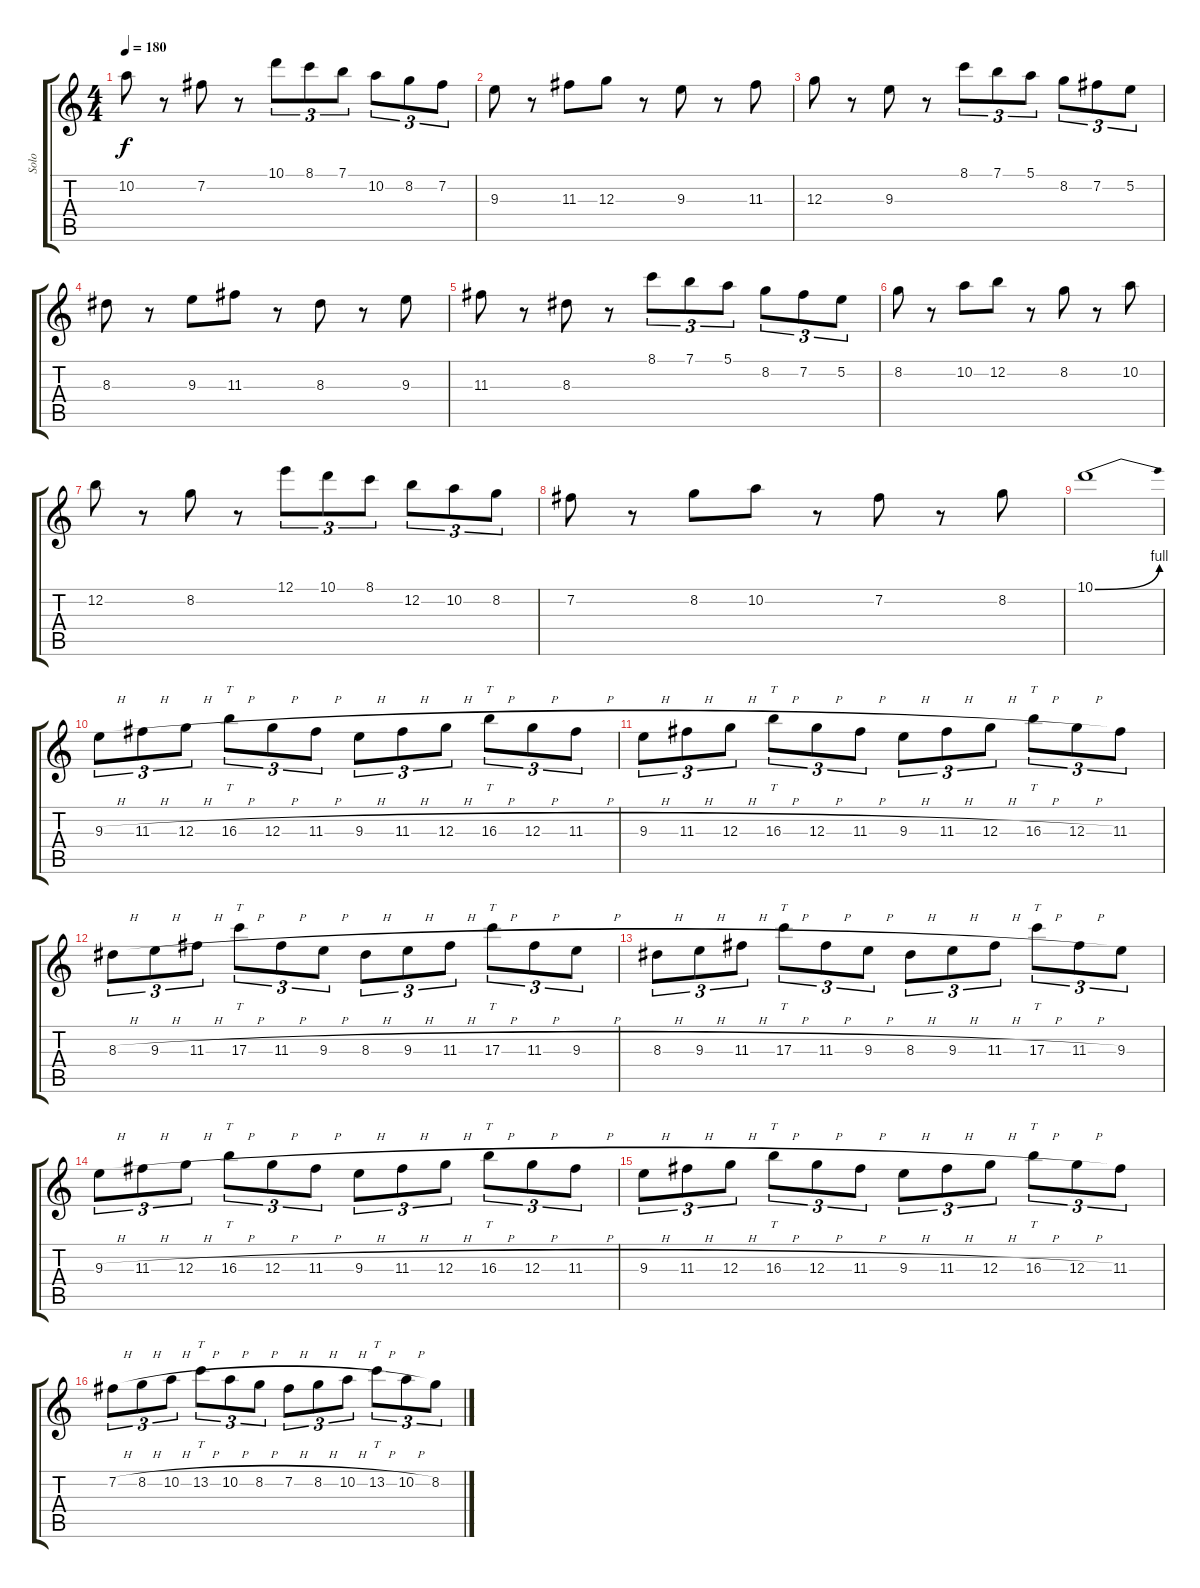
\track ("Solo" "Solo") {instrument distortionguitar}
\staff {score tabs}
\tuning (E4 B3 G3 D3 A2 E2) {hide}
\ts (4 4)
\tempo 180
\clef g2
\ks c
10.2.8{dy f} r.8 7.2.8 r.8 10.1.8{tu (3 2)} 8.1.8{tu (3 2)} 7.1.8{tu (3 2)} 10.2.8{tu (3 2)} 8.2.8{tu (3 2)} 7.2.8{tu (3 2)} |
9.3.8 r.8 11.3.8 12.3.8 r.8 9.3.8 r.8 11.3.8 |
12.3.8 r.8 9.3.8 r.8 8.1.8{tu (3 2)} 7.1.8{tu (3 2)} 5.1.8{tu (3 2)} 8.2.8{tu (3 2)} 7.2.8{tu (3 2)} 5.2.8{tu (3 2)} |
8.3.8 r.8 9.3.8 11.3.8 r.8 8.3.8 r.8 9.3.8 |
11.3.8 r.8 8.3.8 r.8 8.1.8{tu (3 2)} 7.1.8{tu (3 2)} 5.1.8{tu (3 2)} 8.2.8{tu (3 2)} 7.2.8{tu (3 2)} 5.2.8{tu (3 2)} |
8.2.8 r.8 10.2.8 12.2.8 r.8 8.2.8 r.8 10.2.8 |
12.2.8 r.8 8.2.8 r.8 12.1.8{tu (3 2)} 10.1.8{tu (3 2)} 8.1.8{tu (3 2)} 12.2.8{tu (3 2)} 10.2.8{tu (3 2)} 8.2.8{tu (3 2)} |
7.2.8 r.8 8.2.8 10.2.8 r.8 7.2.8 r.8 8.2.8 |
10.1{be (bend 0 0 60 4)}.1 |
9.3{h}.8{tu (3 2)} 11.3{h}.8{tu (3 2)} 12.3{h}.8{tu (3 2)} 16.3{h}.8{tt tu (3 2)} 12.3{h}.8{tu (3 2)} 11.3{h}.8{tu (3 2)} 9.3{h}.8{tu (3 2)} 11.3{h}.8{tu (3 2)} 12.3{h}.8{tu (3 2)} 16.3{h}.8{tt tu (3 2)} 12.3{h}.8{tu (3 2)} 11.3{h}.8{tu (3 2)} |
9.3{h}.8{tu (3 2)} 11.3{h}.8{tu (3 2)} 12.3{h}.8{tu (3 2)} 16.3{h}.8{tt tu (3 2)} 12.3{h}.8{tu (3 2)} 11.3{h}.8{tu (3 2)} 9.3{h}.8{tu (3 2)} 11.3{h}.8{tu (3 2)} 12.3{h}.8{tu (3 2)} 16.3{h}.8{tt tu (3 2)} 12.3{h}.8{tu (3 2)} 11.3.8{tu (3 2)} |
8.3{h}.8{tu (3 2)} 9.3{h}.8{tu (3 2)} 11.3{h}.8{tu (3 2)} 17.3{h}.8{tt tu (3 2)} 11.3{h}.8{tu (3 2)} 9.3{h}.8{tu (3 2)} 8.3{h}.8{tu (3 2)} 9.3{h}.8{tu (3 2)} 11.3{h}.8{tu (3 2)} 17.3{h}.8{tt tu (3 2)} 11.3{h}.8{tu (3 2)} 9.3{h}.8{tu (3 2)} |
8.3{h}.8{tu (3 2)} 9.3{h}.8{tu (3 2)} 11.3{h}.8{tu (3 2)} 17.3{h}.8{tt tu (3 2)} 11.3{h}.8{tu (3 2)} 9.3{h}.8{tu (3 2)} 8.3{h}.8{tu (3 2)} 9.3{h}.8{tu (3 2)} 11.3{h}.8{tu (3 2)} 17.3{h}.8{tt tu (3 2)} 11.3{h}.8{tu (3 2)} 9.3.8{tu (3 2)} |
9.3{h}.8{tu (3 2)} 11.3{h}.8{tu (3 2)} 12.3{h}.8{tu (3 2)} 16.3{h}.8{tt tu (3 2)} 12.3{h}.8{tu (3 2)} 11.3{h}.8{tu (3 2)} 9.3{h}.8{tu (3 2)} 11.3{h}.8{tu (3 2)} 12.3{h}.8{tu (3 2)} 16.3{h}.8{tt tu (3 2)} 12.3{h}.8{tu (3 2)} 11.3{h}.8{tu (3 2)} |
9.3{h}.8{tu (3 2)} 11.3{h}.8{tu (3 2)} 12.3{h}.8{tu (3 2)} 16.3{h}.8{tt tu (3 2)} 12.3{h}.8{tu (3 2)} 11.3{h}.8{tu (3 2)} 9.3{h}.8{tu (3 2)} 11.3{h}.8{tu (3 2)} 12.3{h}.8{tu (3 2)} 16.3{h}.8{tt tu (3 2)} 12.3{h}.8{tu (3 2)} 11.3.8{tu (3 2)} |
7.2{h}.8{tu (3 2)} 8.2{h}.8{tu (3 2)} 10.2{h}.8{tu (3 2)} 13.2{h}.8{tt tu (3 2)} 10.2{h}.8{tu (3 2)} 8.2{h}.8{tu (3 2)} 7.2{h}.8{tu (3 2)} 8.2{h}.8{tu (3 2)} 10.2{h}.8{tu (3 2)} 13.2{h}.8{tt tu (3 2)} 10.2{h}.8{tu (3 2)} 8.2{h}.8{tu (3 2)}
